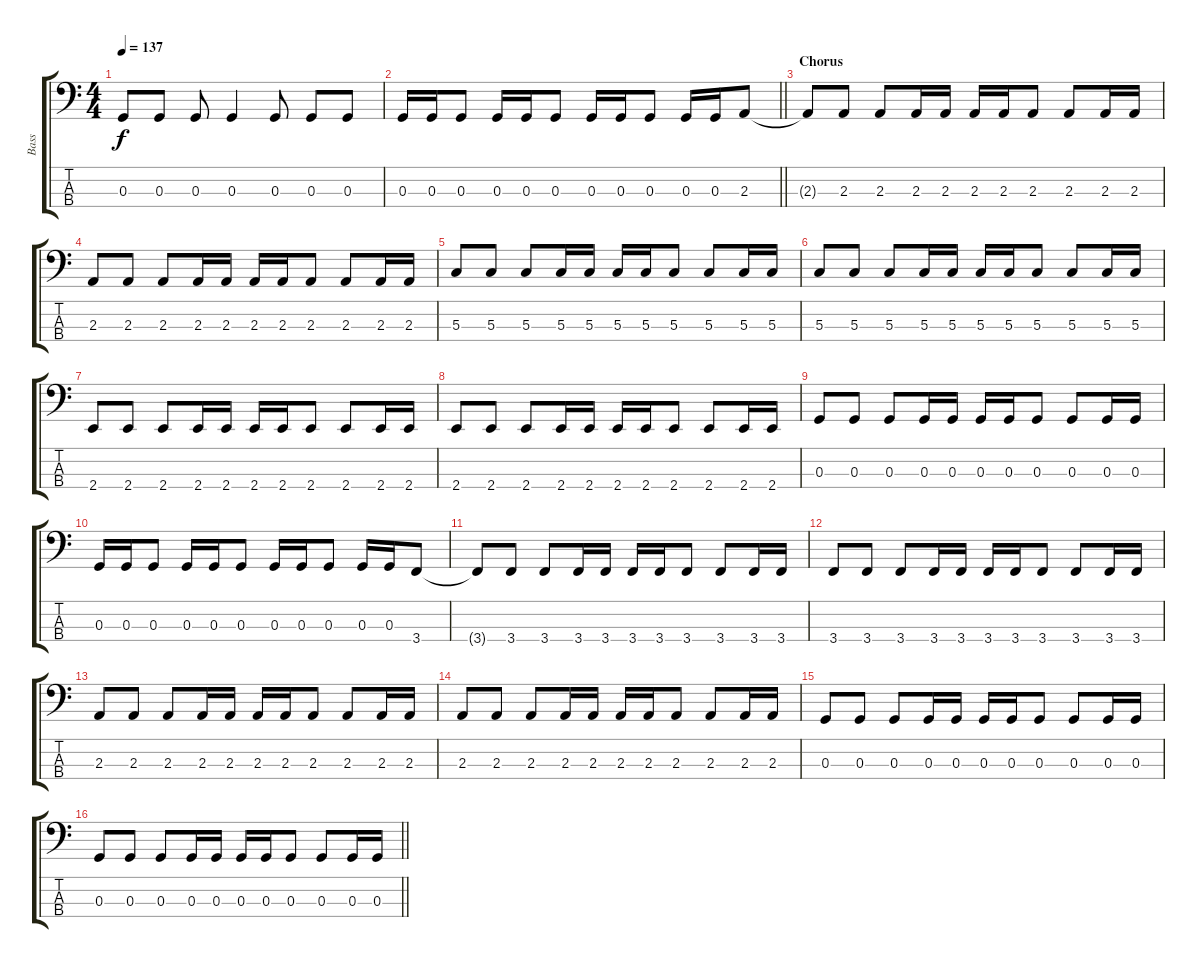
\track ("Bass" "Bass") {instrument electricbassfinger}
\staff {score tabs}
\tuning (F2 C2 G1 D1) {hide}
\ts (4 4)
\tempo 137
\clef f4
\ks c
0.3.8{dy f} 0.3.8 0.3.8 0.3.4 0.3.8 0.3.8 0.3.8 |
\barLineRight lightlight
0.3.16 0.3.16 0.3.8 0.3.16 0.3.16 0.3.8 0.3.16 0.3.16 0.3.8 0.3.16 0.3.16 2.3.8 |
\section ("" "Chorus")
2.3{t}.8 2.3.8 2.3.8 2.3.16 2.3.16 2.3.16 2.3.16 2.3.8 2.3.8 2.3.16 2.3.16 |
2.3.8 2.3.8 2.3.8 2.3.16 2.3.16 2.3.16 2.3.16 2.3.8 2.3.8 2.3.16 2.3.16 |
5.3.8 5.3.8 5.3.8 5.3.16 5.3.16 5.3.16 5.3.16 5.3.8 5.3.8 5.3.16 5.3.16 |
5.3.8 5.3.8 5.3.8 5.3.16 5.3.16 5.3.16 5.3.16 5.3.8 5.3.8 5.3.16 5.3.16 |
2.4.8 2.4.8 2.4.8 2.4.16 2.4.16 2.4.16 2.4.16 2.4.8 2.4.8 2.4.16 2.4.16 |
2.4.8 2.4.8 2.4.8 2.4.16 2.4.16 2.4.16 2.4.16 2.4.8 2.4.8 2.4.16 2.4.16 |
0.3.8 0.3.8 0.3.8 0.3.16 0.3.16 0.3.16 0.3.16 0.3.8 0.3.8 0.3.16 0.3.16 |
0.3.16 0.3.16 0.3.8 0.3.16 0.3.16 0.3.8 0.3.16 0.3.16 0.3.8 0.3.16 0.3.16 3.4.8 |
3.4{t}.8 3.4.8 3.4.8 3.4.16 3.4.16 3.4.16 3.4.16 3.4.8 3.4.8 3.4.16 3.4.16 |
3.4.8 3.4.8 3.4.8 3.4.16 3.4.16 3.4.16 3.4.16 3.4.8 3.4.8 3.4.16 3.4.16 |
2.3.8 2.3.8 2.3.8 2.3.16 2.3.16 2.3.16 2.3.16 2.3.8 2.3.8 2.3.16 2.3.16 |
2.3.8 2.3.8 2.3.8 2.3.16 2.3.16 2.3.16 2.3.16 2.3.8 2.3.8 2.3.16 2.3.16 |
0.3.8 0.3.8 0.3.8 0.3.16 0.3.16 0.3.16 0.3.16 0.3.8 0.3.8 0.3.16 0.3.16 |
\barLineRight lightlight
0.3.8 0.3.8 0.3.8 0.3.16 0.3.16 0.3.16 0.3.16 0.3.8 0.3.8 0.3.16 0.3.16
